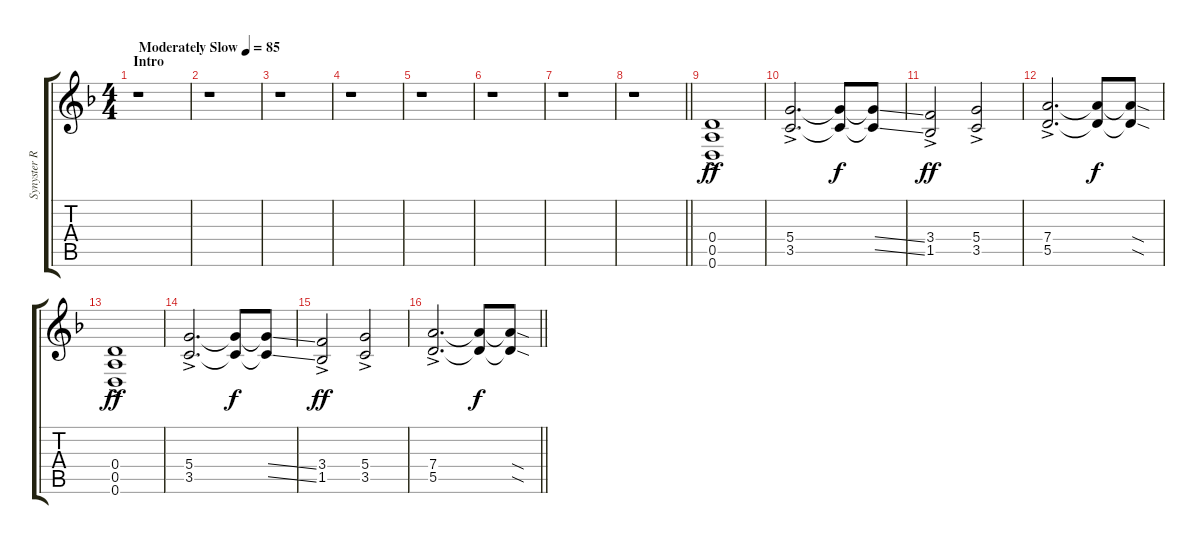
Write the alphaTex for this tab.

\track ("Synyster Rhy" "Synyster R") {instrument distortionguitar}
\staff {score tabs}
\tuning (E4 B3 G3 D3 A2 D2) {hide}
\ts (4 4)
\section ("" "Intro")
\tempo (85 "Moderately Slow")
\clef g2
\ks f
r.1{dy ff instrument distortionguitar} |
r.1 |
r.1 |
r.1 |
r.1 |
r.1 |
r.1 |
\barLineRight lightlight
r.1 |
\section ("" "")
(0.4{ac} 0.5{ac} 0.6{ac}).1 |
(5.4{ac} 3.5{ac}).2{d} (5.4{t} 3.5{t}).8{dy f} (5.4{ss t} 3.5{ss t}).8 |
(3.4{ac} 1.5{ac}).2{dy ff} (5.4{ac} 3.5{ac}).2 |
(7.4{ac} 5.5{ac}).2{d} (7.4{t} 5.5{t}).8{dy f} (7.4{sod t} 5.5{sod t}).8 |
(0.4{ac} 0.5{ac} 0.6{ac}).1{dy ff} |
(5.4{ac} 3.5{ac}).2{d} (5.4{t} 3.5{t}).8{dy f} (5.4{ss t} 3.5{ss t}).8 |
(3.4{ac} 1.5{ac}).2{dy ff} (5.4{ac} 3.5{ac}).2 |
\barLineRight lightlight
(7.4{ac} 5.5{ac}).2{d} (7.4{t} 5.5{t}).8{dy f} (7.4{sod t} 5.5{sod t}).8
